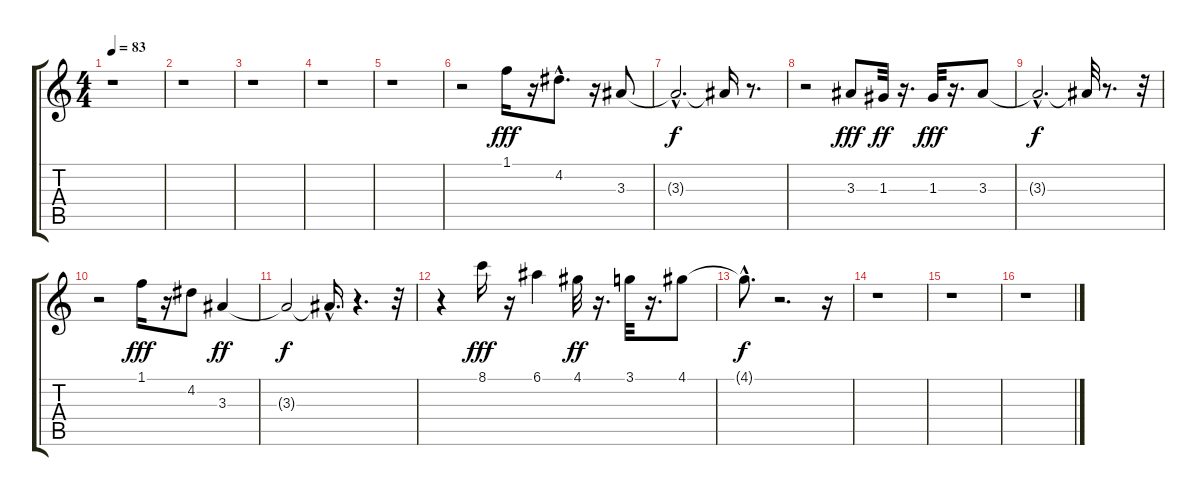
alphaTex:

\track "" {instrument electricguitarjazz}
\staff {score tabs}
\tuning (E4 B3 G3 D3 A2 E2) {hide}
\ts (4 4)
\tempo 83
\clef g2
\ks c
r.1{dy f} |
r.1 |
r.1 |
r.1 |
r.1 |
r.2 1.1.16{dy fff} r.16 4.2{hac}.8{d} r.16 3.3.8 |
3.3{hac t}.2{d dy f} 3.3{t}.16 r.8{d} |
r.2 3.3.8{dy fff} 1.3.32{dy ff} r.16{d} 1.3.32{dy fff} r.16{d} 3.3.8 |
3.3{hac t}.2{d dy f} 3.3{t}.32 r.8{d} r.32 |
r.2 1.1.16{dy fff} r.16 4.2.8 3.3.4{dy ff} |
3.3{t}.2{dy f} 3.3{hac t}.16{d} r.4{d} r.32 |
r.4 8.1.16{dy fff} r.16 6.1.4 4.1.32{dy ff} r.16{d} 3.1.32 r.16{d} 4.1.8 |
4.1{hac t}.8{d dy f} r.2{d} r.16 |
r.1 |
r.1 |
r.1
